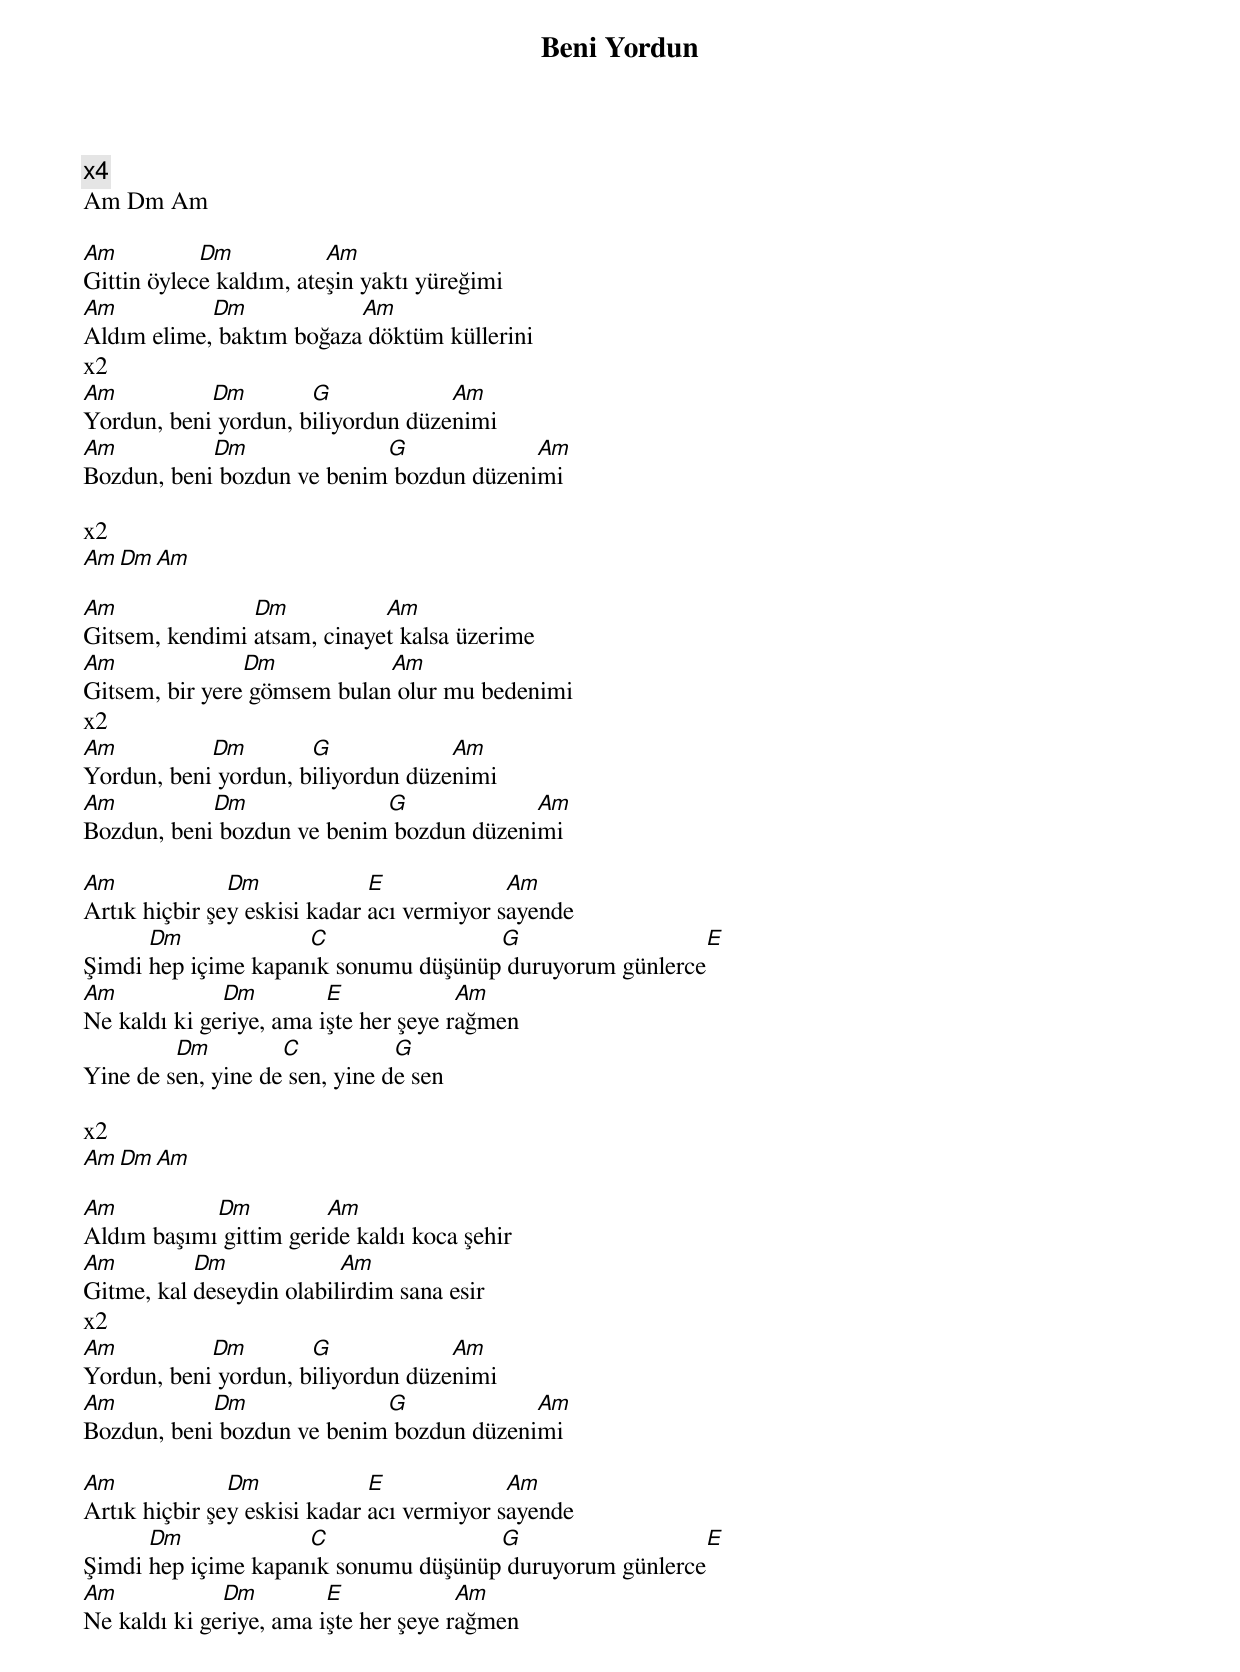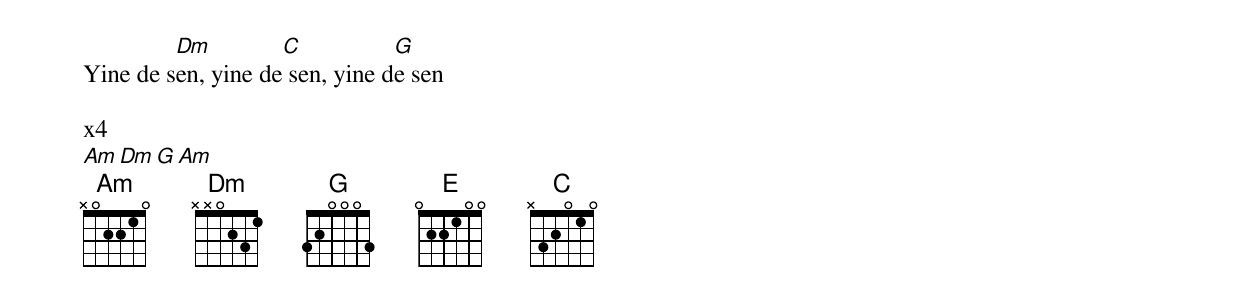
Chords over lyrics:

{title: Beni Yordun}
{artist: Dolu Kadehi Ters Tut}

x4
Am Dm Am

Am          Dm           Am
Gittin öylece kaldım, ateşin yaktı yüreğimi
Am          Dm            Am
Aldım elime, baktım boğaza döktüm küllerini
x2
Am          Dm        G             Am
Yordun, beni yordun, biliyordun düzenimi
Am          Dm              G             Am
Bozdun, beni bozdun ve benim bozdun düzenimi

x2
Am Dm Am

Am              Dm           Am
Gitsem, kendimi atsam, cinayet kalsa üzerime
Am              Dm           Am
Gitsem, bir yere gömsem bulan olur mu bedenimi
x2
Am          Dm        G             Am
Yordun, beni yordun, biliyordun düzenimi
Am          Dm              G             Am
Bozdun, beni bozdun ve benim bozdun düzenimi

Am             Dm             E             Am
Artık hiçbir şey eskisi kadar acı vermiyor sayende
      Dm             C                G                       E
Şimdi hep içime kapanık sonumu düşünüp duruyorum günlerce
Am            Dm         E             Am
Ne kaldı ki geriye, ama işte her şeye rağmen
         Dm         C           G
Yine de sen, yine de sen, yine de sen

x2
Am Dm Am

Am          Dm          Am
Aldım başımı gittim geride kaldı koca şehir
Am         Dm             Am
Gitme, kal deseydin olabilirdim sana esir
x2
Am          Dm        G             Am
Yordun, beni yordun, biliyordun düzenimi
Am          Dm              G             Am
Bozdun, beni bozdun ve benim bozdun düzenimi

Am             Dm             E             Am
Artık hiçbir şey eskisi kadar acı vermiyor sayende
      Dm             C                G                       E
Şimdi hep içime kapanık sonumu düşünüp duruyorum günlerce
Am            Dm         E             Am
Ne kaldı ki geriye, ama işte her şeye rağmen
         Dm         C           G
Yine de sen, yine de sen, yine de sen

x4
Am  Dm  G  Am
